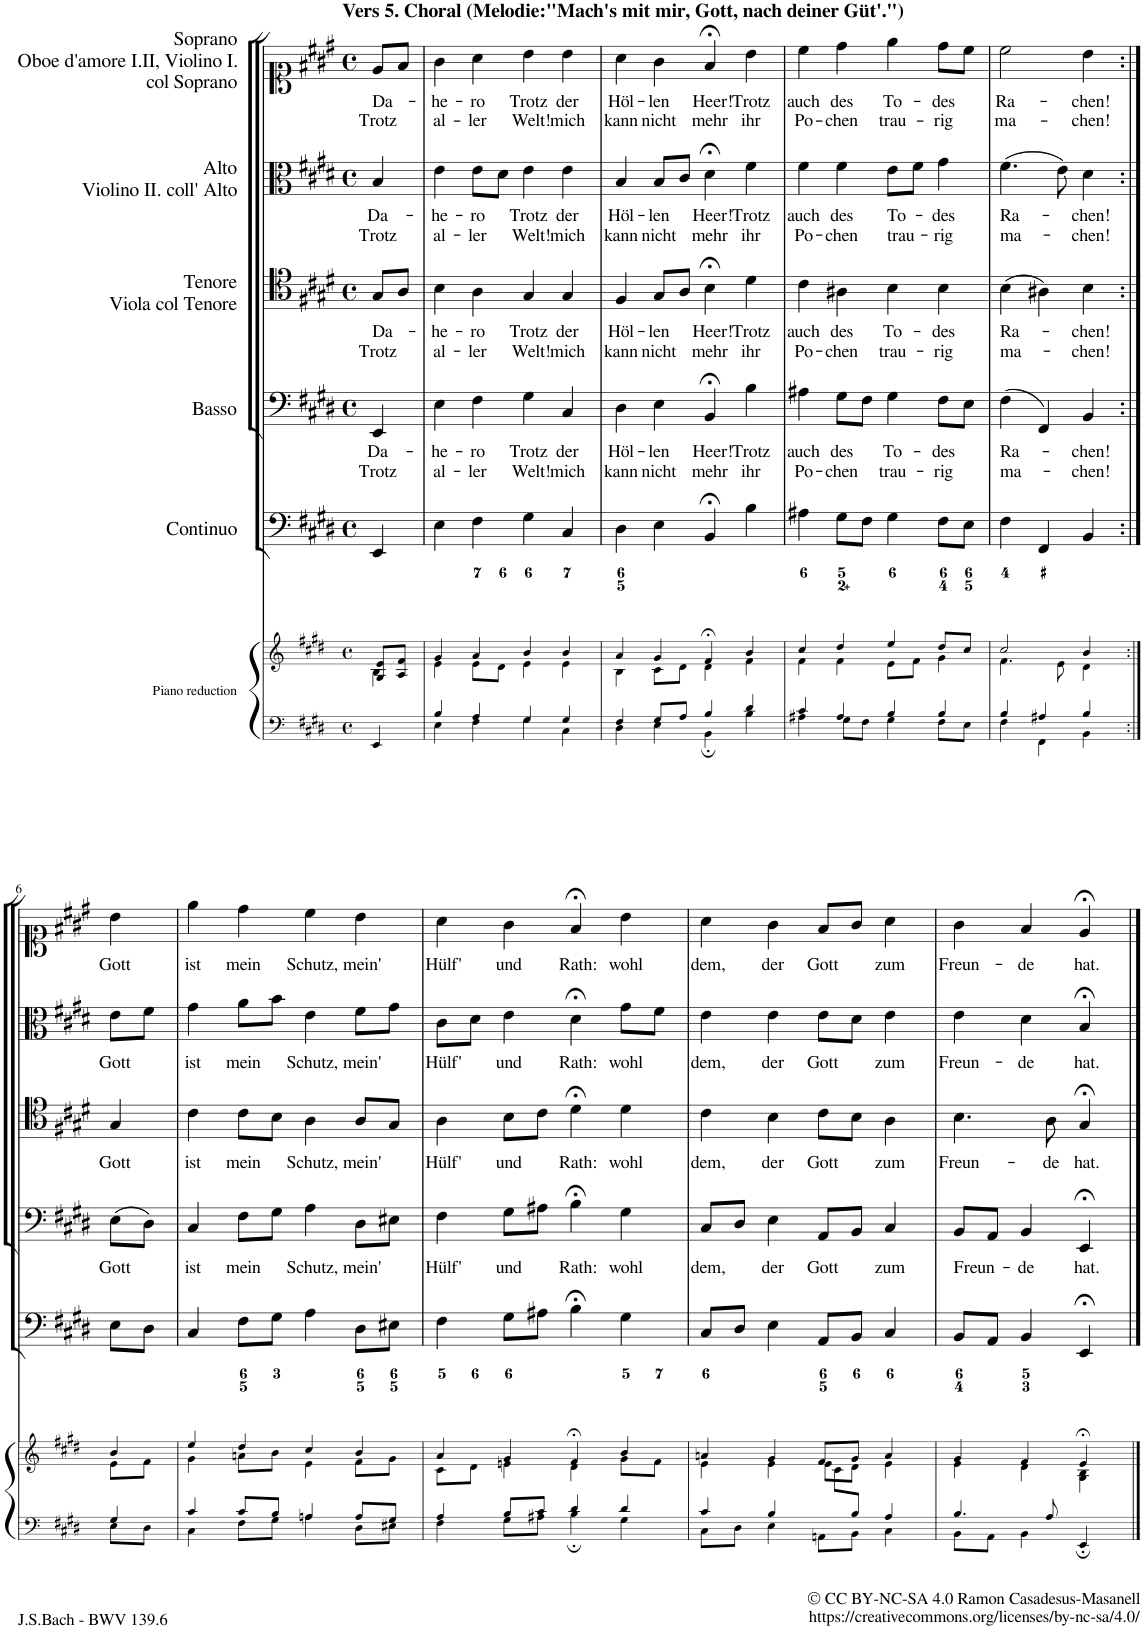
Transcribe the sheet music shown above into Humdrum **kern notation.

**kern	**kern	**kern	**kern	**text	**text	**kern	**text	**text	**kern	**text	**text	**kern	**text	**text
*part6	*part6	*part5	*part4	*part4	*part4	*part3	*part3	*part3	*part2	*part2	*part2	*part1	*part1	*part1
*staff7	*staff6	*staff5	*staff4	*staff4	*staff4	*staff3	*staff3	*staff3	*staff2	*staff2	*staff2	*staff1	*staff1	*staff1
*I"Piano reduction	*	*I"Continuo	*I"Basso	*	*	*I"Tenore Viola col Tenore	*	*	*I"Alto Violino II. coll' Alto	*	*	*I"Soprano Oboe d'amore I.II, Violino I. col Soprano	*	*
*I'Pno	*	*	*	*	*	*	*	*	*	*	*	*	*	*
*stria5	*stria5	*	*	*	*	*	*	*	*	*	*	*	*	*
*clefF4	*clefG2	*clefF4	*clefF4	*	*	*clefC4	*	*	*clefC3	*	*	*clefC1	*	*
*k[f#c#g#d#]	*k[f#c#g#d#]	*k[f#c#g#d#]	*k[f#c#g#d#]	*	*	*k[f#c#g#d#]	*	*	*k[f#c#g#d#]	*	*	*k[f#c#g#d#]	*	*
*M4/4	*M4/4	*M4/4	*M4/4	*	*	*M4/4	*	*	*M4/4	*	*	*M4/4	*	*
*met(c)	*met(c)	*met(c)	*met(c)	*	*	*met(c)	*	*	*met(c)	*	*	*met(c)	*	*
=1	=1	=1	=1	=1	=1	=1	=1	=1	=1	=1	=1	=1	=1	=1
*	*^	*	*	*	*	*	*	*	*	*	*	*	*	*
!	!	!	!	!	!	!	!	!	!	!	!	!	!LO:TX:a:B:t=Vers 5. Choral (Melodie&colon;"Mach's mit mir, Gott, nach deiner Güt'.")	!	!
!	!	!	!	!	!LO:LY:b	!LO:LY:b	!	!LO:LY:b	!LO:LY:b	!	!LO:LY:b	!LO:LY:b	!	!LO:LY:b	!LO:LY:b
4EE/	8G#/ 8e/L	4B\	4EE/	4EE/	Da-	Trotz	8G#/L	Da-	Trotz	4B/	Da-	Trotz	8e/L	Da-	Trotz
.	8A/ 8f#/J	.	.	.	.	.	8A/J	.	.	.	.	.	8f#/J	.	.
=2	=2	=2	=2	=2	=2	=2	=2	=2	=2	=2	=2	=2	=2	=2	=2
*^	*	*	*	*	*	*	*	*	*	*	*	*	*	*	*
!	!	!	!	!	!	!LO:LY:b	!LO:LY:b	!	!LO:LY:b	!LO:LY:b	!	!LO:LY:b	!LO:LY:b	!	!LO:LY:b	!LO:LY:b
4B/	4E\	4g#/	4e\	4E\	4E\	-he-	al-	4B\	-he-	al-	4e\	-he-	al-	4g#\	-he-	al-
!	!	!	!	!	!	!LO:LY:b	!LO:LY:b	!	!LO:LY:b	!LO:LY:b	!	!LO:LY:b	!LO:LY:b	!	!LO:LY:b	!LO:LY:b
4A/	4F#\	4a/	8e\L	4F#\	4F#\	-ro	-ler	4A\	-ro	-ler	8e\L	-ro	-ler	4a\	-ro	-ler
.	.	.	8d#\J	.	.	.	.	.	.	.	8d#\J	.	.	.	.	.
!	!	!	!	!	!	!LO:LY:b	!LO:LY:b	!	!LO:LY:b	!LO:LY:b	!	!LO:LY:b	!LO:LY:b	!	!LO:LY:b	!LO:LY:b
4G#/	4G#\	4b/	4e\	4G#\	4G#\	Trotz	Welt!	4G#/	Trotz	Welt!	4e\	Trotz	Welt!	4b\	Trotz	Welt!
!	!	!	!	!	!	!LO:LY:b	!LO:LY:b	!	!LO:LY:b	!LO:LY:b	!	!LO:LY:b	!LO:LY:b	!	!LO:LY:b	!LO:LY:b
4G#/	4C#\	4b/	4e\	4C#/	4C#/	der	mich	4G#/	der	mich	4e\	der	mich	4b\	der	mich
=3	=3	=3	=3	=3	=3	=3	=3	=3	=3	=3	=3	=3	=3	=3	=3	=3
!	!	!	!	!	!	!LO:LY:b	!LO:LY:b	!	!LO:LY:b	!LO:LY:b	!	!LO:LY:b	!LO:LY:b	!	!LO:LY:b	!LO:LY:b
4F#/	4D#\	4a/	4B\	4D#\	4D#\	Höl-	kann	4F#/	Höl-	kann	4B/	Höl-	kann	4a\	Höl-	kann
!	!	!	!	!	!	!LO:LY:b	!LO:LY:b	!	!LO:LY:b	!LO:LY:b	!	!LO:LY:b	!LO:LY:b	!	!LO:LY:b	!LO:LY:b
8G#/L	4E\	4g#/	8c#\L	4E\	4E\	-len	nicht	8G#/L	-len	nicht	8B/L	-len	nicht	4g#\	-len	nicht
8A/J	.	.	8d#\J	.	.	.	.	8A/J	.	.	8c#/J	.	.	.	.	.
!	!	!	!	!	!	!LO:LY:b	!LO:LY:b	!	!LO:LY:b	!LO:LY:b	!	!LO:LY:b	!LO:LY:b	!	!LO:LY:b	!LO:LY:b
4B/	4BB;\	4f#;</	4d#\	4BB;</	4BB;</	Heer!	mehr	4B;<\	Heer!	mehr	4d#;<\	Heer!	mehr	4f#;</	Heer!	mehr
!	!	!	!	!	!	!LO:LY:b	!LO:LY:b	!	!LO:LY:b	!LO:LY:b	!	!LO:LY:b	!LO:LY:b	!	!LO:LY:b	!LO:LY:b
4d#/	4B\	4b/	4f#\	4B\	4B\	Trotz	ihr	4d#\	Trotz	ihr	4f#\	Trotz	ihr	4b\	Trotz	ihr
=4	=4	=4	=4	=4	=4	=4	=4	=4	=4	=4	=4	=4	=4	=4	=4	=4
!	!	!	!	!	!	!LO:LY:b	!LO:LY:b	!	!LO:LY:b	!LO:LY:b	!	!LO:LY:b	!LO:LY:b	!	!LO:LY:b	!LO:LY:b
4c#/	4A#X\	4cc#/	4f#\	4A#X\	4A#X\	auch	Po-	4c#\	auch	Po-	4f#\	auch	Po-	4cc#\	auch	Po-
!	!	!	!	!	!	!LO:LY:b	!LO:LY:b	!	!LO:LY:b	!LO:LY:b	!	!LO:LY:b	!LO:LY:b	!	!LO:LY:b	!LO:LY:b
4A#/	8G#\L	4dd#/	4f#\	8G#\L	8G#\L	des	-chen	4A#X\	des	-chen	4f#\	des	-chen	4dd#\	des	-chen
.	8F#\J	.	.	8F#\J	8F#\J	.	.	.	.	.	.	.	.	.	.	.
!	!	!	!	!	!	!LO:LY:b	!LO:LY:b	!	!LO:LY:b	!LO:LY:b	!	!LO:LY:b	!LO:LY:b	!	!LO:LY:b	!LO:LY:b
4B/	4G#\	4ee/	8e\L	4G#\	4G#\	To-	trau-	4B\	To-	trau-	8e\L	To-	trau-	4ee\	To-	trau-
.	.	.	8f#\J	.	.	.	.	.	.	.	8f#\J	.	.	.	.	.
!	!	!	!	!	!	!LO:LY:b	!LO:LY:b	!	!LO:LY:b	!LO:LY:b	!	!LO:LY:b	!LO:LY:b	!	!LO:LY:b	!LO:LY:b
4B/	8F#\L	8dd#/L	4g#\	8F#\L	8F#\L	-des	-rig	4B\	-des	-rig	4g#\	-des	-rig	8dd#\L	-des	-rig
.	8E\J	8cc#/J	.	8E\J	8E\J	.	.	.	.	.	.	.	.	8cc#\J	.	.
=5	=5	=5	=5	=5	=5	=5	=5	=5	=5	=5	=5	=5	=5	=5	=5	=5
!	!	!	!	!	!	!LO:LY:b	!LO:LY:b	!	!LO:LY:b	!LO:LY:b	!	!LO:LY:b	!LO:LY:b	!	!LO:LY:b	!LO:LY:b
4B/	4F#\	2cc#/	4.f#\	4F#\	(4F#\	Ra-	ma-	(4B\	Ra-	ma-	(4.f#\	Ra-	ma-	2cc#\	Ra-	ma-
4A#X/	4FF#\	.	.	4FF#/	4FF#/)	.	.	4A#X\)	.	.	.	.	.	.	.	.
.	.	.	8e\	.	.	.	.	.	.	.	8e\)	.	.	.	.	.
!	!	!	!	!	!	!LO:LY:b	!LO:LY:b	!	!LO:LY:b	!LO:LY:b	!	!LO:LY:b	!LO:LY:b	!	!LO:LY:b	!LO:LY:b
4B/	4BB\	4b/	4d#\	4BB/	4BB/	-chen!	-chen!	4B\	-chen!	-chen!	4d#\	-chen!	-chen!	4b\	-chen!	-chen!
!!LO:LB:g=z
=6:|!	=6:|!	=6:|!	=6:|!	=6:|!	=6:|!	=6:|!	=6:|!	=6:|!	=6:|!	=6:|!	=6:|!	=6:|!	=6:|!	=6:|!	=6:|!	=6:|!
!	!	!	!	!	!	!LO:LY:b	!	!	!LO:LY:b	!	!	!LO:LY:b	!	!	!LO:LY:b	!
4G#/	8E\L	4b/	8e\L	8E\L	(8E\L	Gott	.	4G#/	Gott	.	8e\L	Gott	.	4b\	Gott	.
.	8D#\J	.	8f#\J	8D#\J	8D#\J)	.	.	.	.	.	8f#\J	.	.	.	.	.
=7	=7	=7	=7	=7	=7	=7	=7	=7	=7	=7	=7	=7	=7	=7	=7	=7
!	!	!	!	!	!	!LO:LY:b	!	!	!LO:LY:b	!	!	!LO:LY:b	!	!	!LO:LY:b	!
4c#/	4C#\	4ee/	4g#\	4C#/	4C#/	ist	.	4c#\	ist	.	4g#\	ist	.	4ee\	ist	.
!	!	!	!	!	!	!LO:LY:b	!	!	!LO:LY:b	!	!	!LO:LY:b	!	!	!LO:LY:b	!
8c#/L	8F#\L	4dd#/	8an\L	8F#\L	8F#\L	mein	.	8c#\L	mein	.	8a\L	mein	.	4dd#\	mein	.
8B/J	8G#\J	.	8b\J	8G#\J	8G#\J	.	.	8B\J	.	.	8b\J	.	.	.	.	.
!	!	!	!	!	!	!LO:LY:b	!	!	!LO:LY:b	!	!	!LO:LY:b	!	!	!LO:LY:b	!
4An/	4A\	4cc#/	4e\	4A\	4A\	Schutz,	.	4A\	Schutz,	.	4e\	Schutz,	.	4cc#\	Schutz,	.
!	!	!	!	!	!	!LO:LY:b	!	!	!LO:LY:b	!	!	!LO:LY:b	!	!	!LO:LY:b	!
8A/L	8D#\L	4b/	8f#\L	8D#\L	8D#\L	mein'	.	8A/L	mein'	.	8f#\L	mein'	.	4b\	mein'	.
8G#/J	8E#X\J	.	8g#\J	8E#X\J	8E#X\J	.	.	8G#/J	.	.	8g#\J	.	.	.	.	.
=8	=8	=8	=8	=8	=8	=8	=8	=8	=8	=8	=8	=8	=8	=8	=8	=8
!	!	!	!	!	!	!LO:LY:b	!	!	!LO:LY:b	!	!	!LO:LY:b	!	!	!LO:LY:b	!
4A/	4F#\	4a/	8c#\L	4F#\	4F#\	Hülf'	.	4A\	Hülf'	.	8c#\L	Hülf'	.	4a\	Hülf'	.
.	.	.	8d#\J	.	.	.	.	.	.	.	8d#\J	.	.	.	.	.
!	!	!	!	!	!	!LO:LY:b	!	!	!LO:LY:b	!	!	!LO:LY:b	!	!	!LO:LY:b	!
8B/L	8G#\L	4g#/	4en\	8G#\L	8G#\L	und	.	8B\L	und	.	4e\	und	.	4g#\	und	.
8c#/J	8A#X\J	.	.	8A#X\J	8A#X\J	.	.	8c#\J	.	.	.	.	.	.	.	.
!	!	!	!	!	!	!LO:LY:b	!	!	!LO:LY:b	!	!	!LO:LY:b	!	!	!LO:LY:b	!
4d#/	4B;\	4f#;</	4d#\	4B;<\	4B;<\	Rath:	.	4d#;<\	Rath:	.	4d#;<\	Rath:	.	4f#;</	Rath:	.
!	!	!	!	!	!	!LO:LY:b	!	!	!LO:LY:b	!	!	!LO:LY:b	!	!	!LO:LY:b	!
4d#/	4G#\	4b/	8g#\L	4G#\	4G#\	wohl	.	4d#\	wohl	.	8g#\L	wohl	.	4b\	wohl	.
.	.	.	8f#\J	.	.	.	.	.	.	.	8f#\J	.	.	.	.	.
=9	=9	=9	=9	=9	=9	=9	=9	=9	=9	=9	=9	=9	=9	=9	=9	=9
*	*	*	*^	*	*	*	*	*	*	*	*	*	*	*	*	*
!	!	!	!	!	!	!	!LO:LY:b	!	!	!LO:LY:b	!	!	!LO:LY:b	!	!	!LO:LY:b	!
4c#/	8C#\L	4an/	4e\	2ryy	8C#/L	8C#/L	dem,	.	4c#\	dem,	.	4e\	dem,	.	4a\	dem,	.
.	8D#\J	.	.	.	8D#/J	8D#/J	.	.	.	.	.	.	.	.	.	.	.
!	!	!	!	!	!	!	!LO:LY:b	!	!	!LO:LY:b	!	!	!LO:LY:b	!	!	!LO:LY:b	!
4B/	4E\	4g#/	4e\	.	4E\	4E\	der	.	4B\	der	.	4e\	der	.	4g#\	der	.
!	!	!	!	!	!	!	!LO:LY:b	!	!	!LO:LY:b	!	!	!LO:LY:b	!	!	!LO:LY:b	!
8ryy	8AAn\L	8f#/L	8e\L	8c#\L	8AA/L	8AA/L	Gott	.	8c#\L	Gott	.	8e\L	Gott	.	8f#/L	Gott	.
8B/J	8BB\J	8g#/J	8d#\J	4.ryy	8BB/J	8BB/J	.	.	8B\J	.	.	8d#\J	.	.	8g#/J	.	.
!	!	!	!	!	!	!	!LO:LY:b	!	!	!LO:LY:b	!	!	!LO:LY:b	!	!	!LO:LY:b	!
4A/	4C#\	4a/	4e\	.	4C#/	4C#/	zum	.	4A\	zum	.	4e\	zum	.	4a\	zum	.
*	*	*	*v	*v	*	*	*	*	*	*	*	*	*	*	*	*	*
=10	=10	=10	=10	=10	=10	=10	=10	=10	=10	=10	=10	=10	=10	=10	=10	=10
!	!	!	!	!	!	!LO:LY:b	!	!	!LO:LY:b	!	!	!LO:LY:b	!	!	!LO:LY:b	!
4.B/	8BB\L	4g#/	4e\	8BB/L	8BB/L	Freun-	.	4.B\	Freun-	.	4e\	Freun-	.	4g#\	Freun-	.
.	8AA\J	.	.	8AA/J	8AA/J	.	.	.	.	.	.	.	.	.	.	.
!	!	!	!	!	!	!LO:LY:b	!	!	!	!	!	!LO:LY:b	!	!	!LO:LY:b	!
.	4BB\	4f#/	4d#\	4BB/	4BB/	-de	.	.	.	.	4d#\	-de	.	4f#/	-de	.
!	!	!	!	!	!	!	!	!	!LO:LY:b	!	!	!	!	!	!	!
8A/	.	.	.	.	.	.	.	8A\	-de	.	.	.	.	.	.	.
!	!	!	!	!	!	!LO:LY:b	!	!	!LO:LY:b	!	!	!LO:LY:b	!	!	!LO:LY:b	!
4ryy	4EE;/	4e;</	4G#\ 4B\	4EE;</	4EE;</	hat.	.	4G#;</	hat.	.	4B;</	hat.	.	4e;</	hat.	.
*v	*v	*	*	*	*	*	*	*	*	*	*	*	*	*	*	*
*	*v	*v	*	*	*	*	*	*	*	*	*	*	*	*	*
==	==	==	==	==	==	==	==	==	==	==	==	==	==	==
*-	*-	*-	*-	*-	*-	*-	*-	*-	*-	*-	*-	*-	*-	*-
